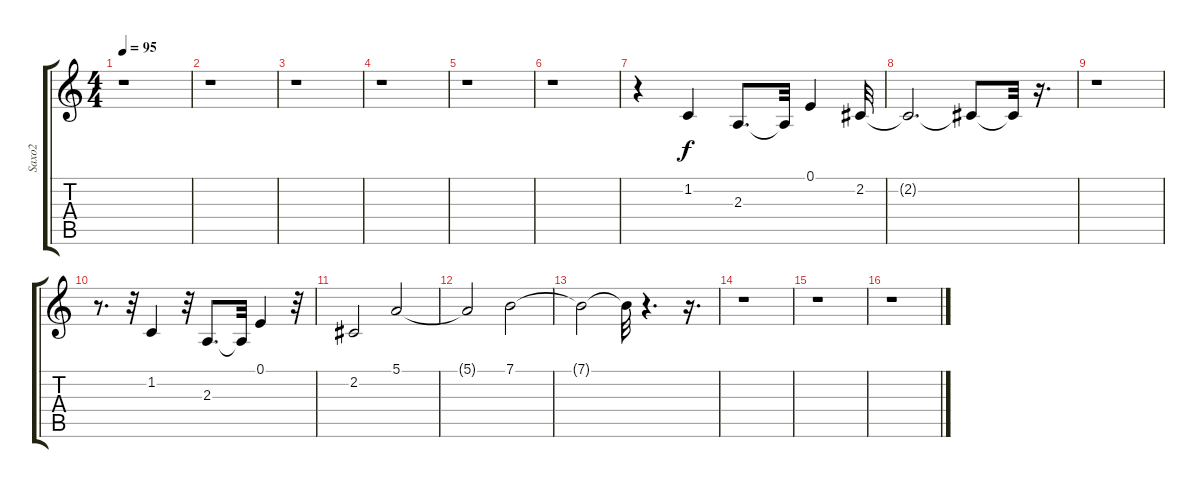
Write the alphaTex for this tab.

\track ("Saxo2" "Saxo2") {instrument tenorsax}
\staff {score tabs}
\tuning (E4 B3 G3 D3 A2 E2) {hide}
\ts (4 4)
\tempo 95
\clef g2
\ks c
r.1{dy f} |
r.1 |
r.1 |
r.1 |
r.1 |
r.1 |
r.4 1.2.4 2.3.8{d} 2.3{t}.32 0.1.4 2.2.32 |
2.2{t}.2{d} 2.2{t}.8 2.2{t}.32 r.16{d} |
r.1 |
r.8{d} r.32 1.2.4 r.32 2.3.8{d} 2.3{t}.32 0.1.4 r.32 |
2.2.2 5.1.2 |
5.1{t}.2 7.1.2 |
7.1{t}.2 7.1{t}.32 r.4{d} r.16{d} |
r.1 |
r.1 |
r.1
